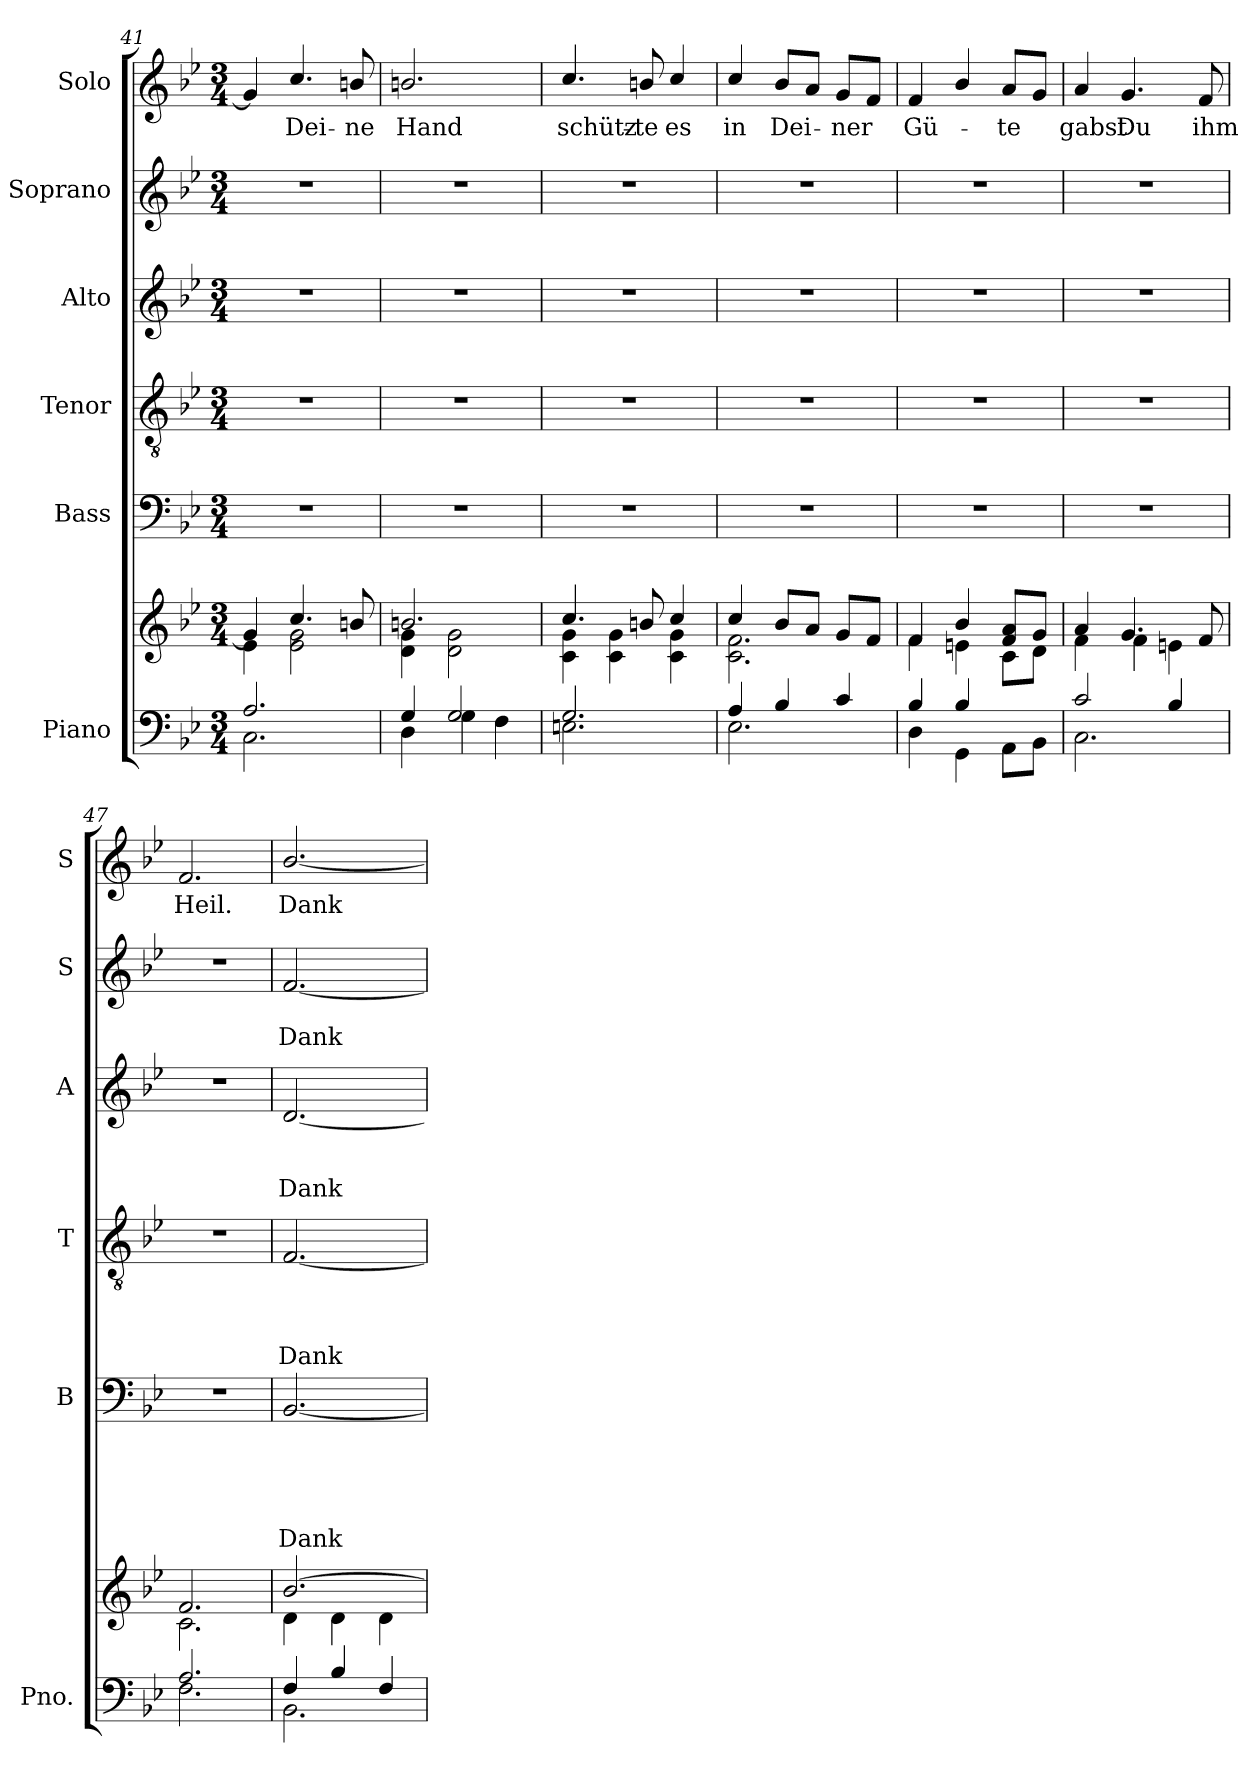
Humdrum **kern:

**kern	**kern	**kern	**text	**text	**text	**text	**text	**kern	**text	**text	**text	**text	**kern	**text	**text	**text	**kern	**text	**text	**kern	**text
*part6	*part6	*part5	*part5	*part5	*part5	*part5	*part5	*part4	*part4	*part4	*part4	*part4	*part3	*part3	*part3	*part3	*part2	*part2	*part2	*part1	*part1
*staff7	*staff6	*staff5	*staff5	*staff5	*staff5	*staff5	*staff5	*staff4	*staff4	*staff4	*staff4	*staff4	*staff3	*staff3	*staff3	*staff3	*staff2	*staff2	*staff2	*staff1	*staff1
*I"Piano	*	*I"Bass	*	*	*	*	*	*I"Tenor	*	*	*	*	*I"Alto	*	*	*	*I"Soprano	*	*	*I"Solo	*
*I'Pno.	*	*I'B	*	*	*	*	*	*I'T	*	*	*	*	*I'A	*	*	*	*I'S	*	*	*I'S	*
*clefF4	*clefG2	*clefF4	*	*	*	*	*	*clefGv2	*	*	*	*	*clefG2	*	*	*	*clefG2	*	*	*clefG2	*
*k[b-e-]	*k[b-e-]	*k[b-e-]	*	*	*	*	*	*k[b-e-]	*	*	*	*	*k[b-e-]	*	*	*	*k[b-e-]	*	*	*k[b-e-]	*
*B-:	*B-:	*B-:	*	*	*	*	*	*B-:	*	*	*	*	*B-:	*	*	*	*B-:	*	*	*B-:	*
*M3/4	*M3/4	*M3/4	*	*	*	*	*	*M3/4	*	*	*	*	*M3/4	*	*	*	*M3/4	*	*	*M3/4	*
=41	=41	=41	=41	=41	=41	=41	=41	=41	=41	=41	=41	=41	=41	=41	=41	=41	=41	=41	=41	=41	=41
*^	*^	*	*	*	*	*	*	*	*	*	*	*	*	*	*	*	*	*	*	*	*
2.A/	2.C\	4g/]	4e-\	2.r	.	.	.	.	.	2.r	.	.	.	.	2.r	.	.	.	2.r	.	.	4g/]	.
.	.	4.cc/	2e-\ 2g\	.	.	.	.	.	.	.	.	.	.	.	.	.	.	.	.	.	.	4.cc/	Dei-
.	.	8bn/	.	.	.	.	.	.	.	.	.	.	.	.	.	.	.	.	.	.	.	8bn/	-ne
=42	=42	=42	=42	=42	=42	=42	=42	=42	=42	=42	=42	=42	=42	=42	=42	=42	=42	=42	=42	=42	=42	=42	=42
4G/	4D\	2.bn/	4d\ 4g\	2.r	.	.	.	.	.	2.r	.	.	.	.	2.r	.	.	.	2.r	.	.	2.bn/	Hand
2G/	4G\	.	2d\ 2g\	.	.	.	.	.	.	.	.	.	.	.	.	.	.	.	.	.	.	.	.
.	4F\	.	.	.	.	.	.	.	.	.	.	.	.	.	.	.	.	.	.	.	.	.	.
!!LO:LB:g=z
=43	=43	=43	=43	=43	=43	=43	=43	=43	=43	=43	=43	=43	=43	=43	=43	=43	=43	=43	=43	=43	=43	=43	=43
2.G/	2.En\	4.cc/	4c\ 4g\	2.r	.	.	.	.	.	2.r	.	.	.	.	2.r	.	.	.	2.r	.	.	4.cc/	schütz-
.	.	.	4c\ 4g\	.	.	.	.	.	.	.	.	.	.	.	.	.	.	.	.	.	.	.	.
.	.	8bn/	.	.	.	.	.	.	.	.	.	.	.	.	.	.	.	.	.	.	.	8bn/	-te
.	.	4cc/	4c\ 4g\	.	.	.	.	.	.	.	.	.	.	.	.	.	.	.	.	.	.	4cc/	es
=44	=44	=44	=44	=44	=44	=44	=44	=44	=44	=44	=44	=44	=44	=44	=44	=44	=44	=44	=44	=44	=44	=44	=44
4A/	2.E-\	4cc/	2.c\ 2.f\	2.r	.	.	.	.	.	2.r	.	.	.	.	2.r	.	.	.	2.r	.	.	4cc/	in
4B-/	.	8b-/L	.	.	.	.	.	.	.	.	.	.	.	.	.	.	.	.	.	.	.	8b-/L	Dei-
.	.	8a/J	.	.	.	.	.	.	.	.	.	.	.	.	.	.	.	.	.	.	.	8a/J	.
4c/	.	8g/L	.	.	.	.	.	.	.	.	.	.	.	.	.	.	.	.	.	.	.	8g/L	-ner
.	.	8f/J	.	.	.	.	.	.	.	.	.	.	.	.	.	.	.	.	.	.	.	8f/J	.
=45	=45	=45	=45	=45	=45	=45	=45	=45	=45	=45	=45	=45	=45	=45	=45	=45	=45	=45	=45	=45	=45	=45	=45
4B-/	4D\	4f/	4f\	2.r	.	.	.	.	.	2.r	.	.	.	.	2.r	.	.	.	2.r	.	.	4f/	Gü-
4B-/	4GG\	4b-/	4en\	.	.	.	.	.	.	.	.	.	.	.	.	.	.	.	.	.	.	4b-/	.
4ryy	8AA\L	8f/ 8a/L	8c\L	.	.	.	.	.	.	.	.	.	.	.	.	.	.	.	.	.	.	8a/L	-te
.	8BB-\J	8g/J	8d\J	.	.	.	.	.	.	.	.	.	.	.	.	.	.	.	.	.	.	8g/J	.
=46	=46	=46	=46	=46	=46	=46	=46	=46	=46	=46	=46	=46	=46	=46	=46	=46	=46	=46	=46	=46	=46	=46	=46
2c/	2.C\	4a/	4f\	2.r	.	.	.	.	.	2.r	.	.	.	.	2.r	.	.	.	2.r	.	.	4a/	gabst
.	.	4.g/	4f\	.	.	.	.	.	.	.	.	.	.	.	.	.	.	.	.	.	.	4.g/	Du
4B-/	.	.	4en\	.	.	.	.	.	.	.	.	.	.	.	.	.	.	.	.	.	.	.	.
.	.	8f/	.	.	.	.	.	.	.	.	.	.	.	.	.	.	.	.	.	.	.	8f/	ihm
=47	=47	=47	=47	=47	=47	=47	=47	=47	=47	=47	=47	=47	=47	=47	=47	=47	=47	=47	=47	=47	=47	=47	=47
2.A/	2.F\	2.f/	2.c\	2.r	.	.	.	.	.	2.r	.	.	.	.	2.r	.	.	.	2.r	.	.	2.f/	Heil.
=48	=48	=48	=48	=48	=48	=48	=48	=48	=48	=48	=48	=48	=48	=48	=48	=48	=48	=48	=48	=48	=48	=48	=48
4F/	2.BB-\	[>2.b-/	4d\	[2.BB-/	.	.	.	.	Dank	[2.F/	.	.	.	Dank	[2.d/	.	.	Dank	[2.f/	.	Dank	[2.b-/	Dank
4B-/	.	.	4d\	.	.	.	.	.	.	.	.	.	.	.	.	.	.	.	.	.	.	.	.
4F/	.	.	4d\	.	.	.	.	.	.	.	.	.	.	.	.	.	.	.	.	.	.	.	.
*v	*v	*	*	*	*	*	*	*	*	*	*	*	*	*	*	*	*	*	*	*	*	*	*
*	*v	*v	*	*	*	*	*	*	*	*	*	*	*	*	*	*	*	*	*	*	*	*
=	=	=	=	=	=	=	=	=	=	=	=	=	=	=	=	=	=	=	=	=	=
*-	*-	*-	*-	*-	*-	*-	*-	*-	*-	*-	*-	*-	*-	*-	*-	*-	*-	*-	*-	*-	*-
